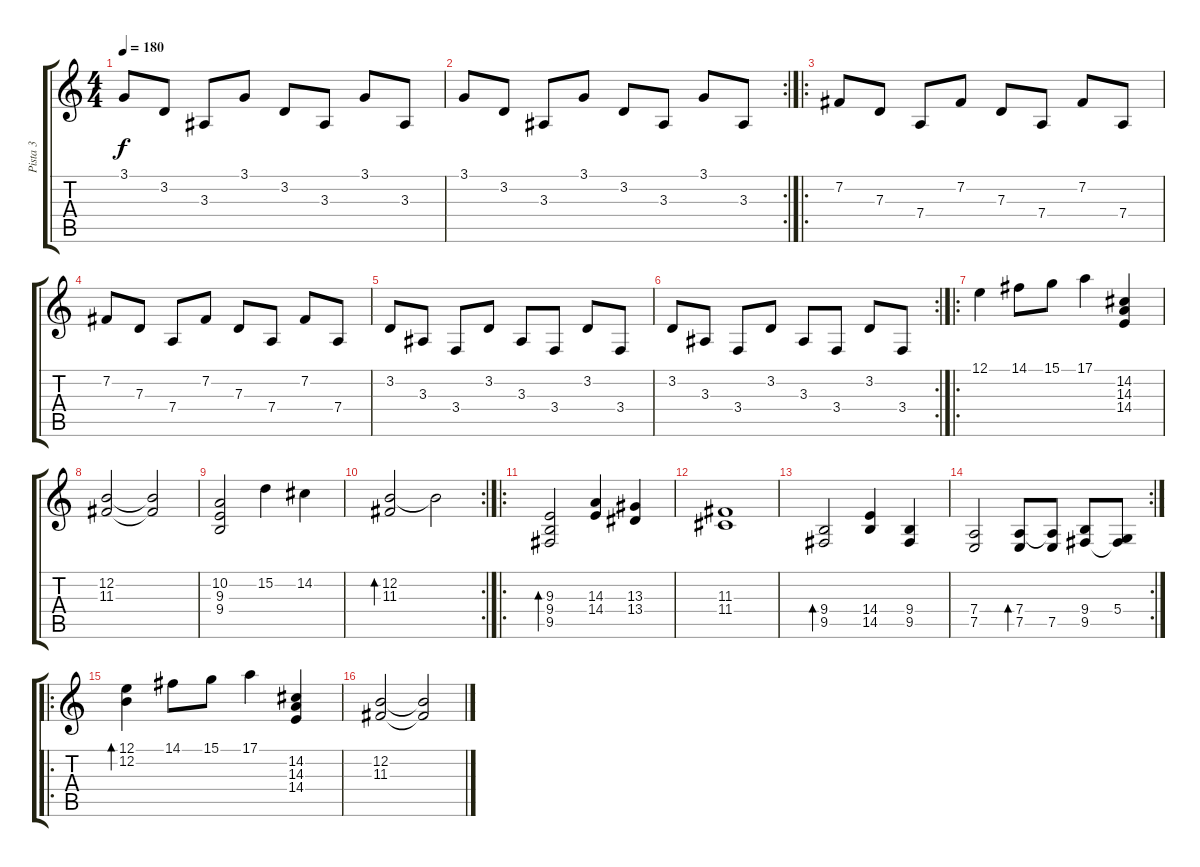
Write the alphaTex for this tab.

\track ("Pista 3" "Pista 3") {instrument acousticgrandpiano}
\staff {score tabs}
\tuning (E4 B3 G3 D3 A2 E2) {hide}
\ts (4 4)
\tempo 180
\clef g2
\ks c
3.1.8{dy f} 3.2.8 3.3.8 3.1.8 3.2.8 3.3.8 3.1.8 3.3.8 |
\rc 2
3.1.8 3.2.8 3.3.8 3.1.8 3.2.8 3.3.8 3.1.8 3.3.8 |
\ro
7.2.8 7.3.8 7.4.8 7.2.8 7.3.8 7.4.8 7.2.8 7.4.8 |
7.2.8 7.3.8 7.4.8 7.2.8 7.3.8 7.4.8 7.2.8 7.4.8 |
3.2.8 3.3.8 3.4.8 3.2.8 3.3.8 3.4.8 3.2.8 3.4.8 |
\rc 2
3.2.8 3.3.8 3.4.8 3.2.8 3.3.8 3.4.8 3.2.8 3.4.8 |
\ro
12.1.4 14.1.8 15.1.8 17.1.4 (14.2 14.3 14.4).4 |
(12.2 11.3).2 (12.2{t} 11.3{t}).2 |
(10.2 9.3 9.4).2 15.2.4 14.2.4 |
\rc 2
(12.2 11.3).2{bd 480} 12.2{t}.2 |
\ro
(9.3 9.4 9.5).2{bd 240} (14.3 14.4).4 (13.3 13.4).4 |
(11.3 11.4).1 |
(9.4 9.5).2{bd 480} (14.4 14.5).4 (9.4 9.5).4 |
\rc 2
(7.4 7.5).2 (7.4 7.5).8{bd 480} (7.4{t} 7.5).8 (9.4 9.5).8 (5.4 9.5{t}).8 |
\ro
(12.1 12.2).4{bd 480} 14.1.8 15.1.8 17.1.4 (14.2 14.3 14.4).4 |
(12.2 11.3).2 (12.2{t} 11.3{t}).2
